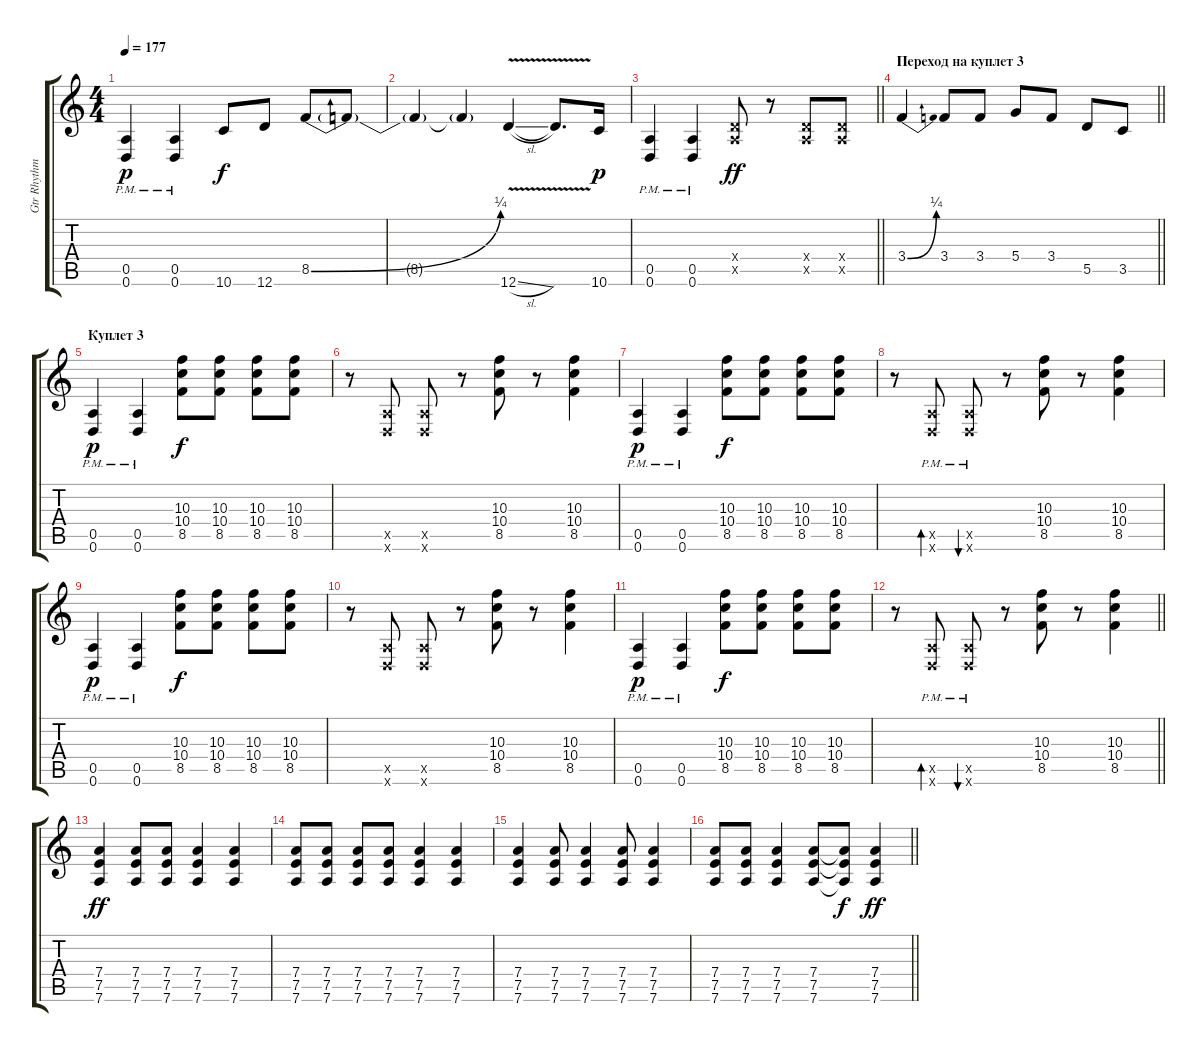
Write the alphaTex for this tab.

\track ("Gtr Rhythm" "Gtr Rhythm") {instrument overdrivenguitar}
\staff {score tabs}
\tuning (E4 B3 G3 D3 A2 D2) {hide}
\ts (4 4)
\tempo 177
\clef g2
\ks c
(0.5{pm} 0.6{pm}).4{dy p} (0.5{pm} 0.6{pm}).4 10.6.8{dy f} 12.6.8 8.5{be (bend 0 0 60 1)}.8 8.5{t}.8 |
8.5{t}.4 8.5{t}.4 12.6{v sl}.4 12.6{t}.8{d} 10.6.16{dy p} |
\barLineRight lightlight
(0.5{pm} 0.6{pm}).4 (0.5{pm} 0.6{pm}).4 (0.4{x} 0.5{x}).8{dy ff} r.8 (0.4{x} 0.5{x}).8 (0.4{x} 0.5{x}).8 |
\section ("" "Переход на куплет 3")
\barLineRight lightlight
3.4{be (bend 0 0 60 1)}.4 3.4.8 3.4.8 5.4.8 3.4.8 5.5.8 3.5.8 |
\section ("" "Куплет 3")
(0.5{pm} 0.6{pm}).4{dy p} (0.5{pm} 0.6{pm}).4 (10.3 10.4 8.5).8{dy f} (10.3 10.4 8.5).8 (10.3 10.4 8.5).8 (10.3 10.4 8.5).8 |
r.8 (0.5{x} 0.6{x}).8 (0.5{x} 0.6{x}).8 r.8 (10.3 10.4 8.5).8 r.8 (10.3 10.4 8.5).4 |
(0.5{pm} 0.6{pm}).4{dy p} (0.5{pm} 0.6{pm}).4 (10.3 10.4 8.5).8{dy f} (10.3 10.4 8.5).8 (10.3 10.4 8.5).8 (10.3 10.4 8.5).8 |
r.8 (0.5{pm x} 0.6{pm x}).8{bd 60} (0.5{pm x} 0.6{pm x}).8{bu 240} r.8 (10.3 10.4 8.5).8 r.8 (10.3 10.4 8.5).4 |
(0.5{pm} 0.6{pm}).4{dy p} (0.5{pm} 0.6{pm}).4 (10.3 10.4 8.5).8{dy f} (10.3 10.4 8.5).8 (10.3 10.4 8.5).8 (10.3 10.4 8.5).8 |
r.8 (0.5{x} 0.6{x}).8 (0.5{x} 0.6{x}).8 r.8 (10.3 10.4 8.5).8 r.8 (10.3 10.4 8.5).4 |
(0.5{pm} 0.6{pm}).4{dy p} (0.5{pm} 0.6{pm}).4 (10.3 10.4 8.5).8{dy f} (10.3 10.4 8.5).8 (10.3 10.4 8.5).8 (10.3 10.4 8.5).8 |
\barLineRight lightlight
r.8 (0.5{pm x} 0.6{pm x}).8{bd 60} (0.5{pm x} 0.6{pm x}).8{bu 240} r.8 (10.3 10.4 8.5).8 r.8 (10.3 10.4 8.5).4 |
(7.4 7.5 7.6).4{dy ff} (7.4 7.5 7.6).8 (7.4 7.5 7.6).8 (7.4 7.5 7.6).4 (7.4 7.5 7.6).4 |
(7.4 7.5 7.6).8 (7.4 7.5 7.6).8 (7.4 7.5 7.6).8 (7.4 7.5 7.6).8 (7.4 7.5 7.6).4 (7.4 7.5 7.6).4 |
(7.4 7.5 7.6).4 (7.4 7.5 7.6).8 (7.4 7.5 7.6).4 (7.4 7.5 7.6).8 (7.4 7.5 7.6).4 |
\barLineRight lightlight
(7.4 7.5 7.6).8 (7.4 7.5 7.6).8 (7.4 7.5 7.6).4 (7.4 7.5 7.6).8 (7.4{t} 7.5{t} 7.6{t}).8{dy f} (7.4 7.5 7.6).4{dy ff}
